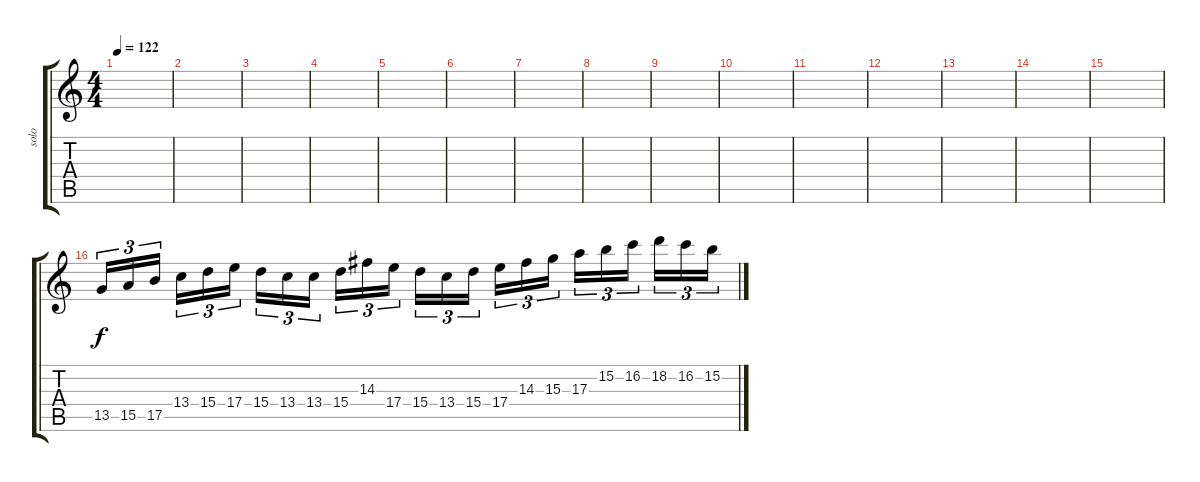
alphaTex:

\track ("solo" "solo") {instrument distortionguitar}
\staff {score tabs}
\tuning (Db4 Ab3 E3 B2 Gb2 Db2) {hide}
\ts (4 4)
\tempo 122
\clef g2
\ks c
|
|
|
|
|
|
|
|
|
|
|
|
|
|
|
13.5.16{tu (3 2)} 15.5.16{tu (3 2)} 17.5.16{tu (3 2)} 13.4.16{tu (3 2)} 15.4.16{tu (3 2)} 17.4.16{tu (3 2)} 15.4.16{tu (3 2)} 13.4.16{tu (3 2)} 13.4.16{tu (3 2)} 15.4.16{tu (3 2)} 14.3.16{tu (3 2)} 17.4.16{tu (3 2)} 15.4.16{tu (3 2)} 13.4.16{tu (3 2)} 15.4.16{tu (3 2)} 17.4.16{tu (3 2)} 14.3.16{tu (3 2)} 15.3.16{tu (3 2)} 17.3.16{tu (3 2)} 15.2.16{tu (3 2)} 16.2.16{tu (3 2)} 18.2.16{tu (3 2)} 16.2.16{tu (3 2)} 15.2.16{tu (3 2)}
